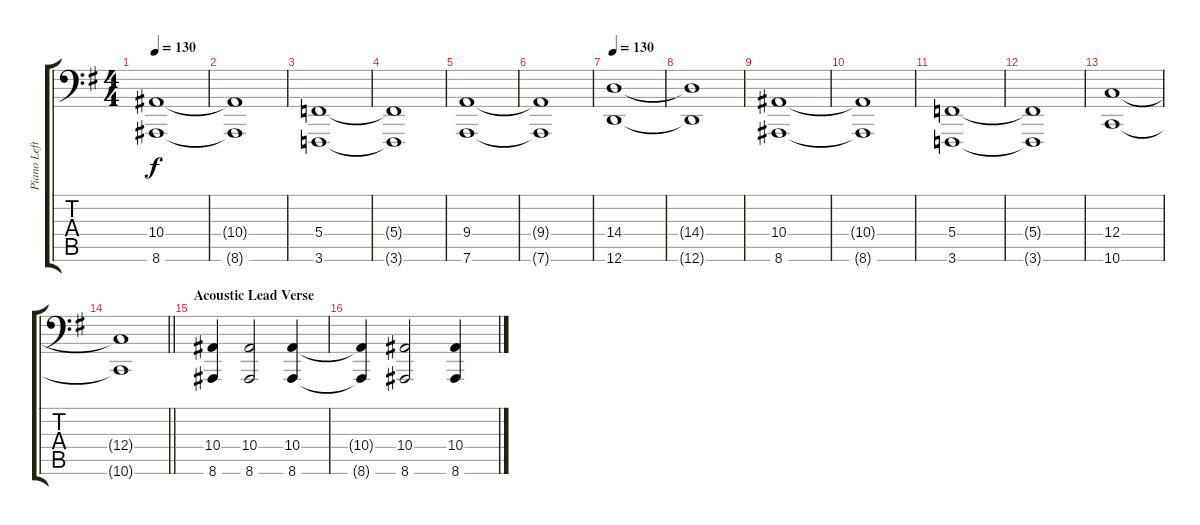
\track ("Piano Left Hand" "Piano Left") {instrument acousticgrandpiano}
\staff {score tabs}
\tuning (D3 A2 F2 C2 G1 D1) {hide}
\ts (4 4)
\tempo 130
\clef f4
\ks eminor
(10.4 8.6).1{dy f} |
(10.4{t} 8.6{t}).1 |
(5.4 3.6).1 |
(5.4{t} 3.6{t}).1 |
(9.4 7.6).1 |
(9.4{t} 7.6{t}).1 |
\tempo 130
(14.4 12.6).1 |
(14.4{t} 12.6{t}).1 |
(10.4 8.6).1 |
(10.4{t} 8.6{t}).1 |
(5.4 3.6).1 |
(5.4{t} 3.6{t}).1 |
(12.4 10.6).1 |
\barLineRight lightlight
(12.4{t} 10.6{t}).1 |
\section ("" "Acoustic Lead Verse")
(10.4 8.6).4 (10.4 8.6).2 (10.4 8.6).4 |
(10.4{t} 8.6{t}).4 (10.4 8.6).2 (10.4 8.6).4
